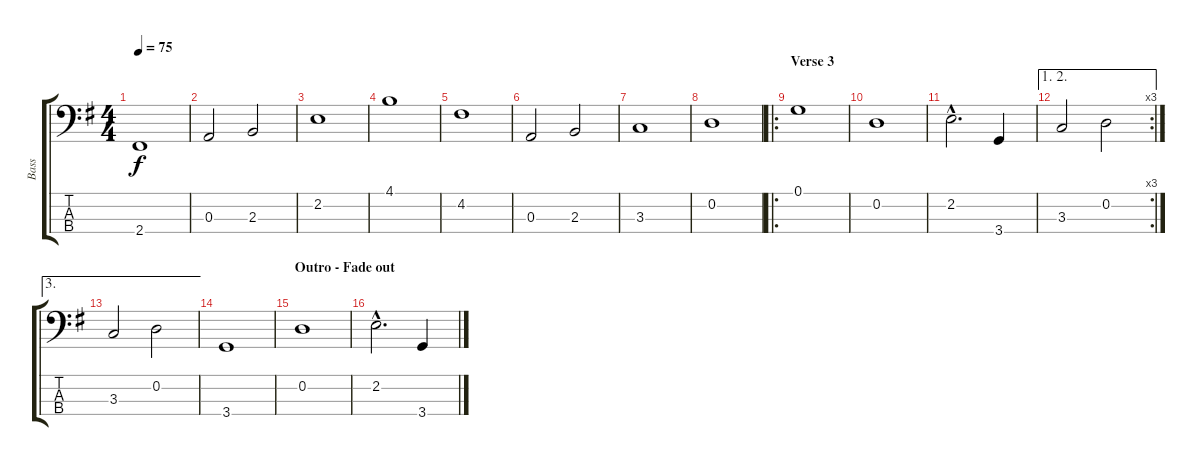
\track ("Bass" "Bass") {instrument electricbassfinger}
\staff {score tabs}
\tuning (G2 D2 A1 E1) {hide}
\ts (4 4)
\tempo 75
\clef f4
\ks g
2.4.1{dy f} |
0.3.2 2.3.2 |
2.2.1 |
4.1.1 |
4.2.1 |
0.3.2 2.3.2 |
3.3.1 |
0.2.1 |
\ro
\section ("" "Verse 3")
0.1.1 |
0.2.1 |
2.2{hac}.2{d} 3.4.4 |
\ae (1 2)
\rc 3
3.3.2 0.2.2 |
\ae 3
3.3.2 0.2.2 |
3.4.1 |
\section ("" "Outro - Fade out")
0.2.1 |
2.2{hac}.2{d} 3.4.4
